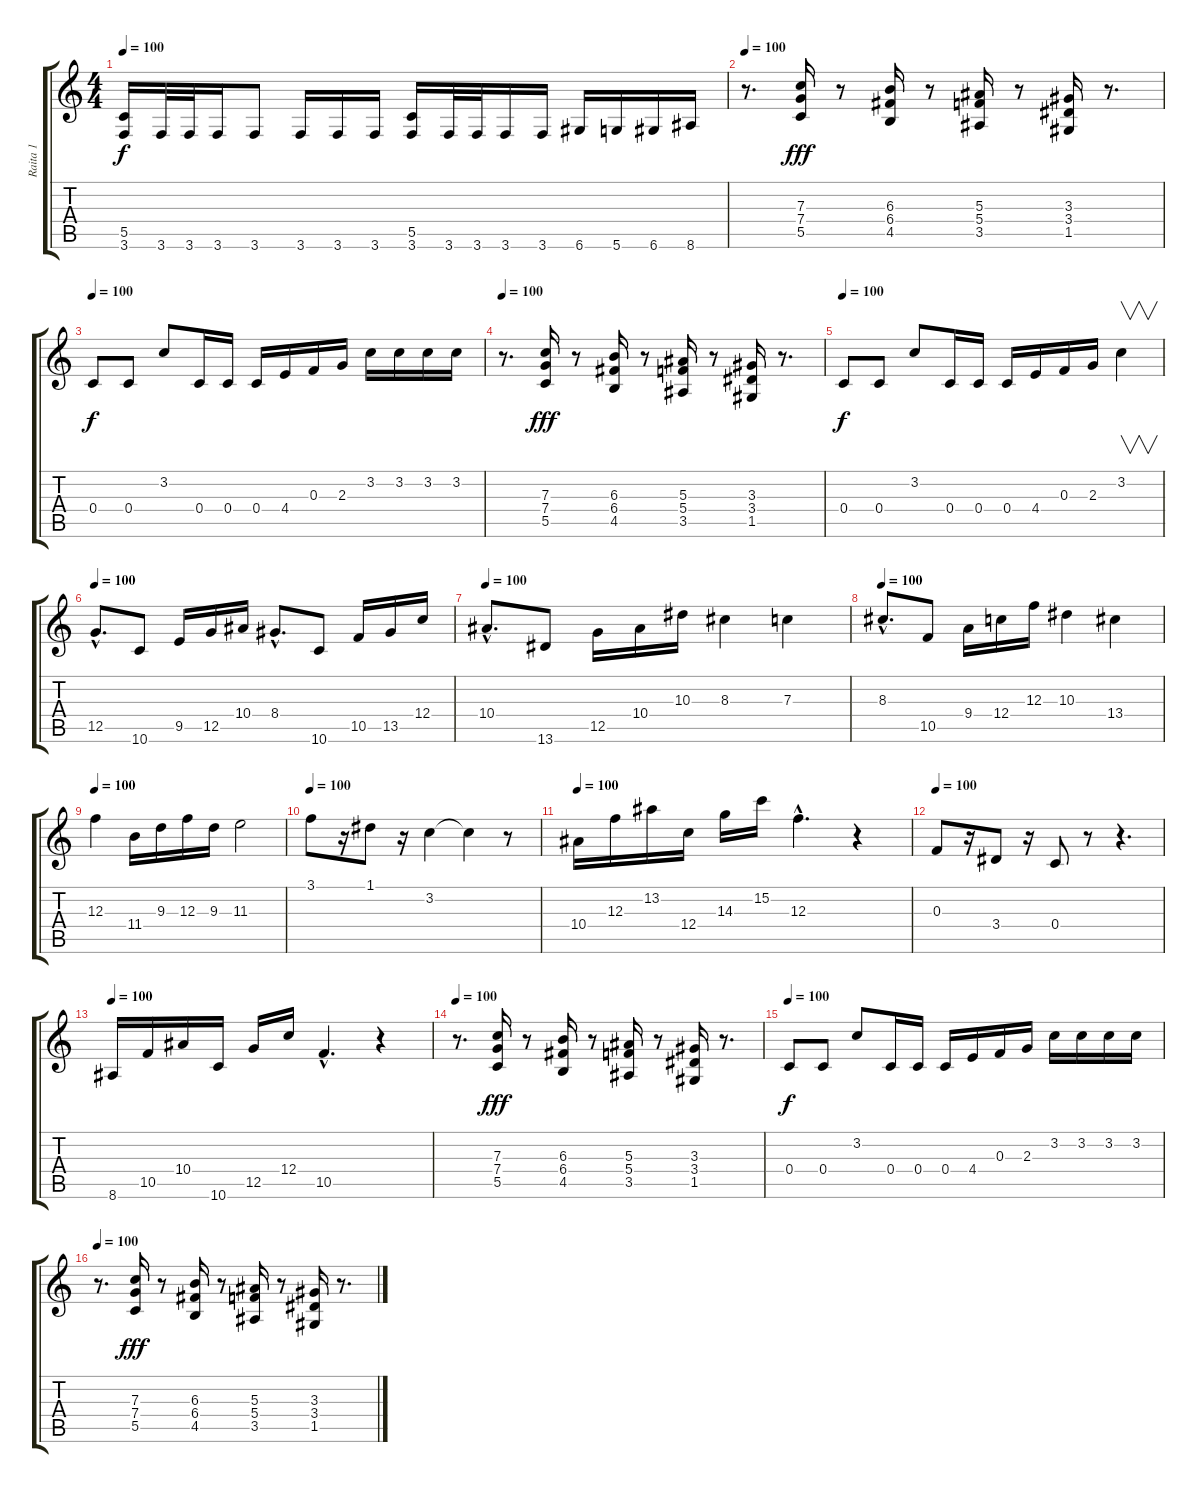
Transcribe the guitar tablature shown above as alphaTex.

\track ("Raita 1" "Raita 1") {instrument overdrivenguitar}
\staff {score tabs}
\tuning (D4 A3 F3 C3 G2 D2) {hide}
\ts (4 4)
\tempo 100
\clef g2
\ks c
(5.5 3.6).16{dy f} 3.6.32 3.6.32 3.6.16 3.6.8 3.6.16 3.6.16 3.6.16 (5.5 3.6).16 3.6.32 3.6.32 3.6.16 3.6.16 6.6.16 5.6.16 6.6.16 8.6.16 |
\tempo 100
r.8{d} (7.3 7.4 5.5).16{dy fff} r.8 (6.3 6.4 4.5).16 r.8 (5.3 5.4 3.5).16 r.8 (3.3 3.4 1.5).16 r.8{d} |
\tempo 100
0.4.8{dy f} 0.4.8 3.2.8 0.4.16 0.4.16 0.4.16 4.4.16 0.3.16 2.3.16 3.2.16 3.2.16 3.2.16 3.2.16 |
\tempo 100
r.8{d} (7.3 7.4 5.5).16{dy fff} r.8 (6.3 6.4 4.5).16 r.8 (5.3 5.4 3.5).16 r.8 (3.3 3.4 1.5).16 r.8{d} |
\tempo 100
0.4.8{dy f} 0.4.8 3.2.8 0.4.16 0.4.16 0.4.16 4.4.16 0.3.16 2.3.16 3.2.4{v} |
\tempo 100
12.5{hac}.8{d} 10.6.8 9.5.16 12.5.16 10.4.16 8.4{hac}.8{d} 10.6.8 10.5.16 13.5.16 12.4.16 |
\tempo 100
10.4{hac}.8{d} 13.6.8 12.5.16 10.4.16 10.3.16 8.3.4 7.3.4 |
\tempo 100
8.3{hac}.8{d} 10.5.8 9.4.16 12.4.16 12.3.16 10.3.4 13.4.4 |
\tempo 100
12.3.4 11.4.16 9.3.16 12.3.16 9.3.16 11.3.2 |
\tempo 100
3.1.8 r.16 1.1.8 r.16 3.2.4 3.2{t}.4 r.8 |
\tempo 100
10.4.16 12.3.16 13.2.16 12.4.16 14.3.16 15.2.16 12.3{hac}.4{d} r.4 |
\tempo 100
0.3.8 r.16 3.4.8 r.16 0.4.8 r.8 r.4{d} |
\tempo 100
8.6.16 10.5.16 10.4.16 10.6.16 12.5.16 12.4.16 10.5{hac}.4{d} r.4 |
\tempo 100
r.8{d} (7.3 7.4 5.5).16{dy fff} r.8 (6.3 6.4 4.5).16 r.8 (5.3 5.4 3.5).16 r.8 (3.3 3.4 1.5).16 r.8{d} |
\tempo 100
0.4.8{dy f} 0.4.8 3.2.8 0.4.16 0.4.16 0.4.16 4.4.16 0.3.16 2.3.16 3.2.16 3.2.16 3.2.16 3.2.16 |
\tempo 100
r.8{d} (7.3 7.4 5.5).16{dy fff} r.8 (6.3 6.4 4.5).16 r.8 (5.3 5.4 3.5).16 r.8 (3.3 3.4 1.5).16 r.8{d}
